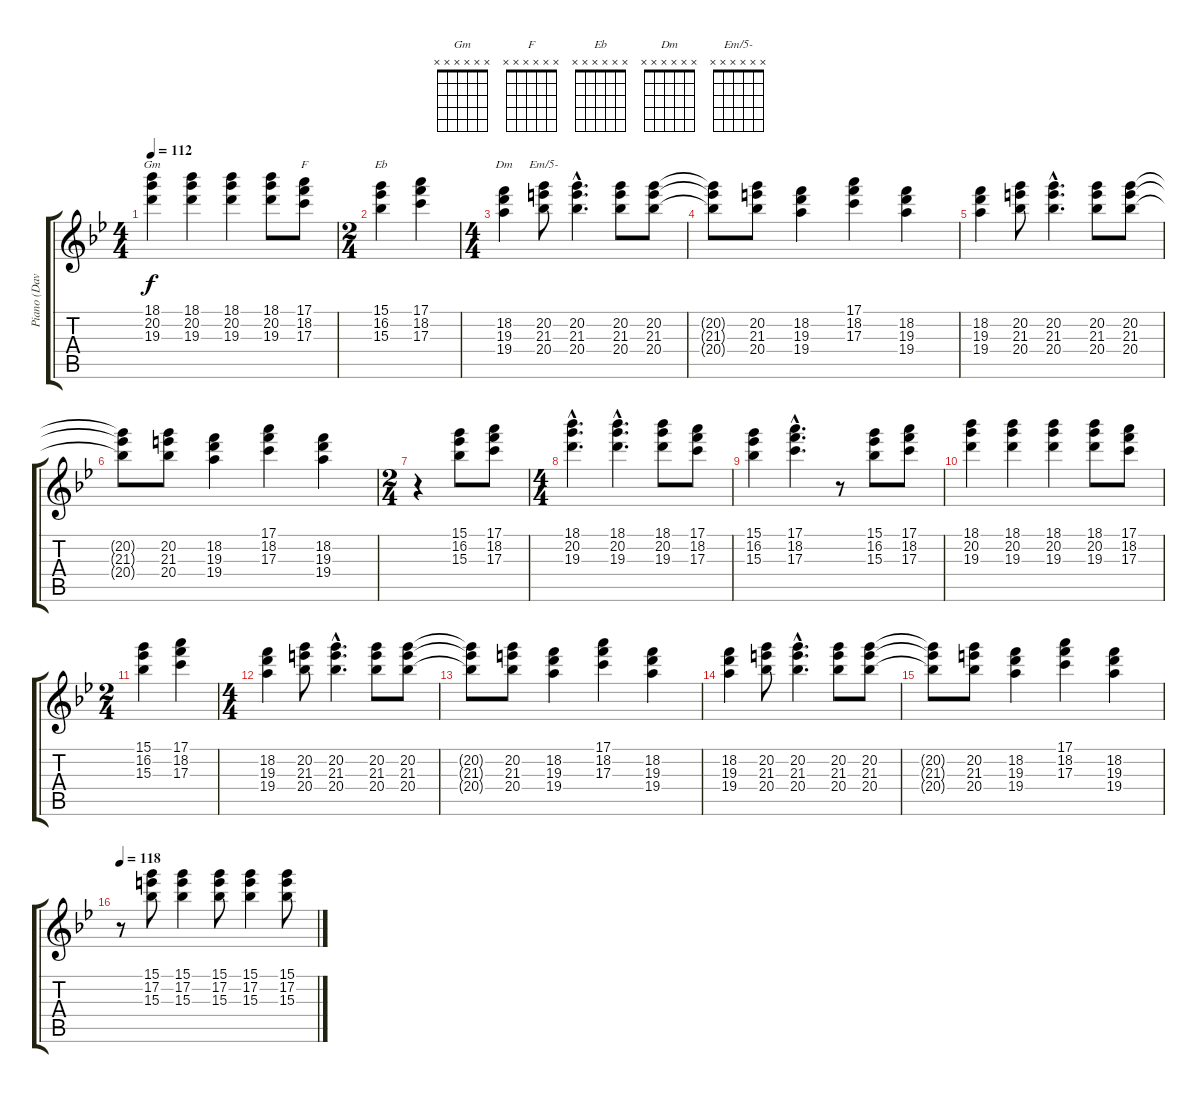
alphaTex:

\track ("Piano (Davies)" "Piano (Dav") {instrument acousticgrandpiano}
\staff {score tabs}
\tuning (E5 B4 G4 D4 A3 D3) {hide}
\chord ("Gm" x x x x x x)
\chord ("F" x x x x x x)
\chord ("Eb" x x x x x x)
\chord ("Dm" x x x x x x)
\chord ("Em/5-" x x x x x x)
\ts (4 4)
\tempo 112
\clef g2
\ks bb
(18.1 20.2 19.3).4{ch "Gm" dy f} (18.1 20.2 19.3).4 (18.1 20.2 19.3).4 (18.1 20.2 19.3).8 (17.1 18.2 17.3).8{ch "F"} |
\ts (2 4)
(15.1 16.2 15.3).4{ch "Eb"} (17.1 18.2 17.3).4 |
\ts (4 4)
(18.2 19.3 19.4).4{ch "Dm"} (20.2 21.3 20.4).8{ch "Em/5-"} (20.2{hac} 21.3{hac} 20.4{hac}).4{d} (20.2 21.3 20.4).8 (20.2 21.3 20.4).8 |
(20.2{t} 21.3{t} 20.4{t}).8 (20.2 21.3 20.4).8 (18.2 19.3 19.4).4 (17.1 18.2 17.3).4 (18.2 19.3 19.4).4 |
(18.2 19.3 19.4).4 (20.2 21.3 20.4).8 (20.2{hac} 21.3{hac} 20.4{hac}).4{d} (20.2 21.3 20.4).8 (20.2 21.3 20.4).8 |
(20.2{t} 21.3{t} 20.4{t}).8 (20.2 21.3 20.4).8 (18.2 19.3 19.4).4 (17.1 18.2 17.3).4 (18.2 19.3 19.4).4 |
\ts (2 4)
r.4{volume 9 instrument pad3polysynth} (15.1 16.2 15.3).8 (17.1 18.2 17.3).8 |
\ts (4 4)
(18.1{hac} 20.2{hac} 19.3{hac}).4{d} (18.1{hac} 20.2{hac} 19.3{hac}).4{d} (18.1 20.2 19.3).8 (17.1 18.2 17.3).8 |
(15.1 16.2 15.3).4 (17.1{hac} 18.2{hac} 17.3{hac}).4{d} r.8 (15.1 16.2 15.3).8 (17.1 18.2 17.3).8 |
(18.1 20.2 19.3).4 (18.1 20.2 19.3).4 (18.1 20.2 19.3).4 (18.1 20.2 19.3).8 (17.1 18.2 17.3).8 |
\ts (2 4)
(15.1 16.2 15.3).4 (17.1 18.2 17.3).4 |
\ts (4 4)
(18.2 19.3 19.4).4 (20.2 21.3 20.4).8 (20.2{hac} 21.3{hac} 20.4{hac}).4{d} (20.2 21.3 20.4).8 (20.2 21.3 20.4).8 |
(20.2{t} 21.3{t} 20.4{t}).8 (20.2 21.3 20.4).8 (18.2 19.3 19.4).4 (17.1 18.2 17.3).4 (18.2 19.3 19.4).4 |
(18.2 19.3 19.4).4 (20.2 21.3 20.4).8 (20.2{hac} 21.3{hac} 20.4{hac}).4{d} (20.2 21.3 20.4).8 (20.2 21.3 20.4).8 |
(20.2{t} 21.3{t} 20.4{t}).8 (20.2 21.3 20.4).8 (18.2 19.3 19.4).4 (17.1 18.2 17.3).4 (18.2 19.3 19.4).4 |
\tempo 118
r.8 (15.1 17.2 15.3).8 (15.1 17.2 15.3).4 (15.1 17.2 15.3).8 (15.1 17.2 15.3).4 (15.1 17.2 15.3).8
